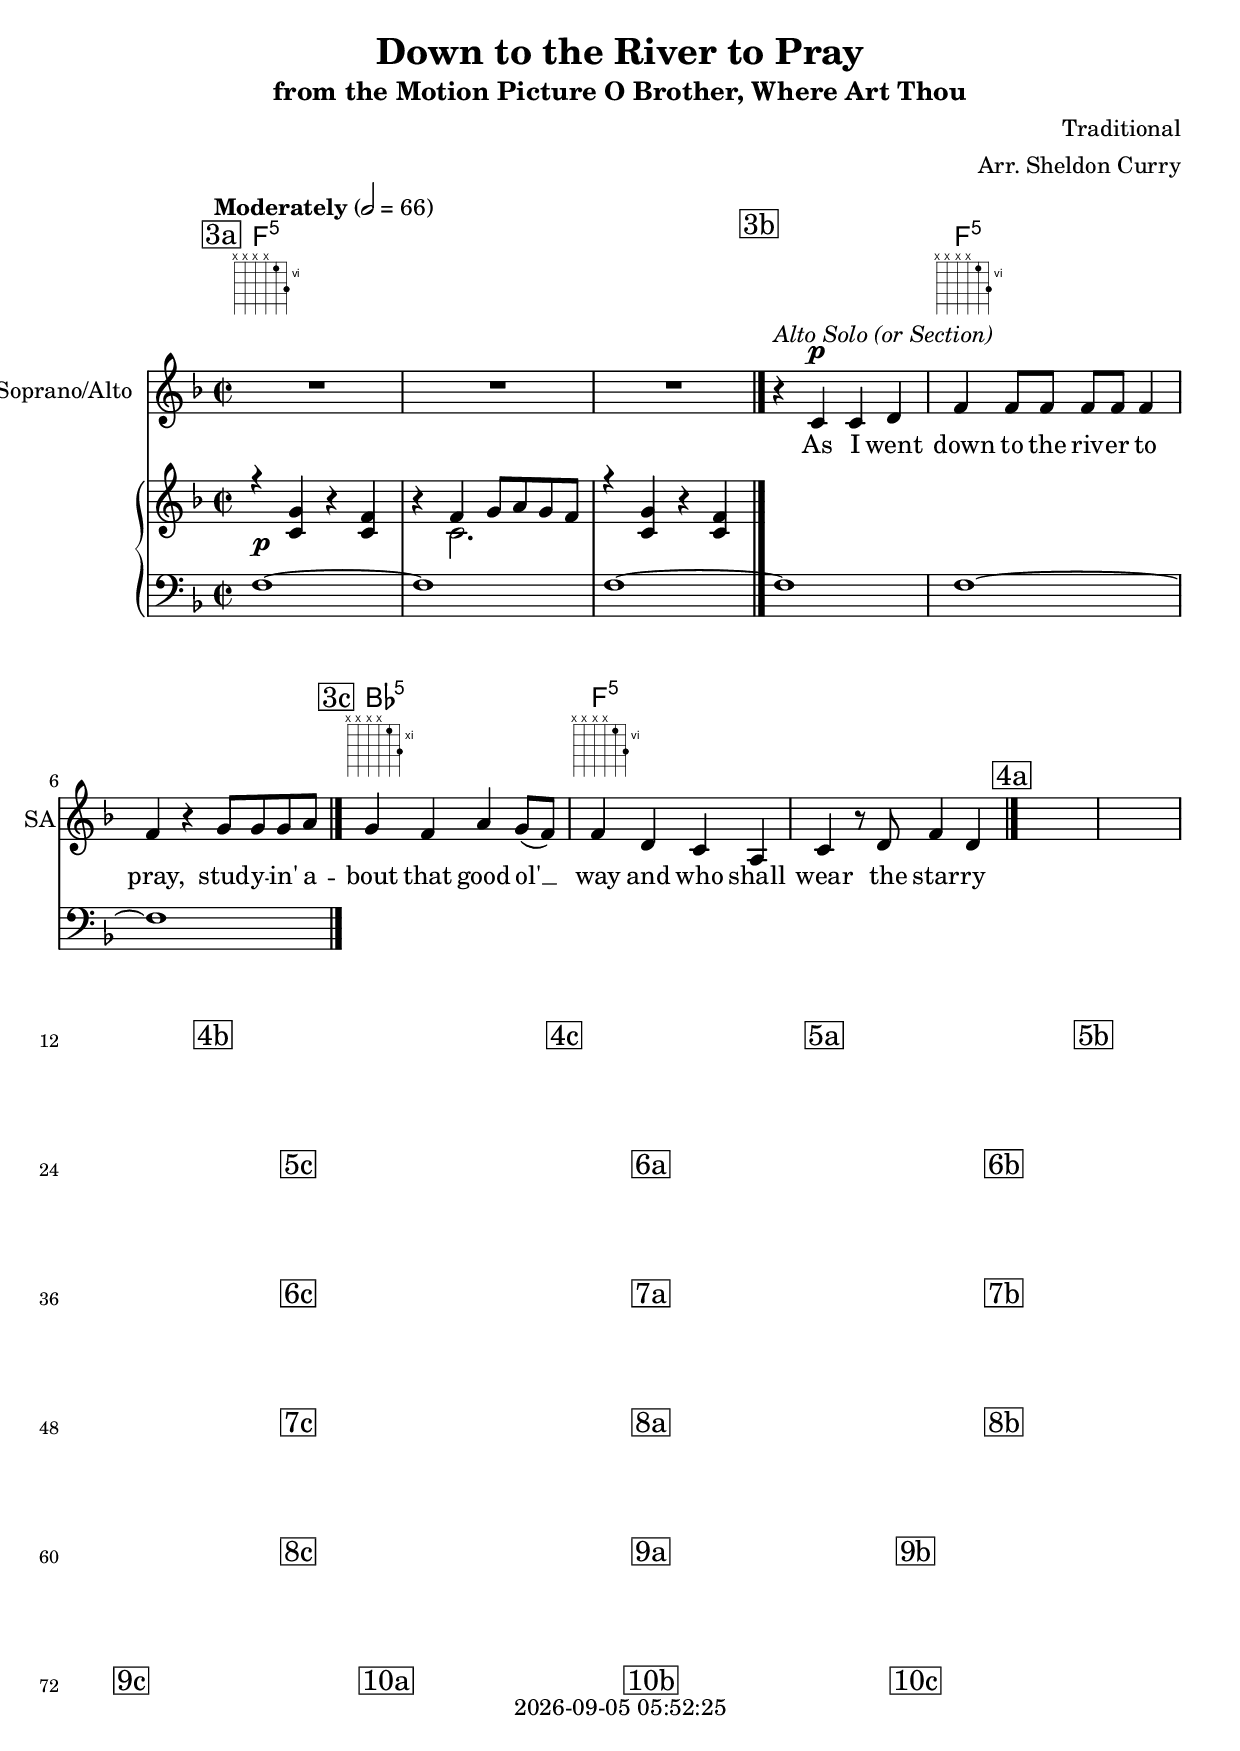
\version "2.22.0"

\include "predefined-guitar-fretboards.ly"
\include "articulate.ly"

today = #(strftime "%Y-%m-%d %H:%M:%S" (localtime (current-time)))

\header {
% centered at top
%  dedication  = "dedication"
  title       = "Down to the River to Pray"
  subtitle    = "from the Motion Picture O Brother, Where Art Thou"
%  subsubtitle = "subsubtitle"
%  instrument  = "instrument"
  
% arrangement of following lines:
%
%  poet    composer
%  meter   arranger
%  piece       opus

  composer    = "Traditional"
  arranger    = "Arr. Sheldon Curry"
%  opus        = "opus"

%  poet        = "poet"
%  meter       = "meter"
%  piece       = "piece"

% centered at bottom
% tagline     = "tagline" % default lilypond version
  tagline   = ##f
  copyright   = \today
}

% #(set-global-staff-size 16)

global = {
  \key f \major
  \time 2/2
}

TempoTrack = {
  \tempo Moderately 2=66
  s1
  \set Score.tempoHideNote = ##t
}

RehearsalTrack = {
%  \set Score.currentBarNumber = #5
  \mark \markup { \box "3a" } s1*3
  \mark \markup { \box "3b" } s1*3
  \mark \markup { \box "3c" } s1*3
  \mark \markup { \box "4a" } s1*3
  \mark \markup { \box "4b" } s1*4
  \mark \markup { \box "4c" } s1*3
  \mark \markup { \box "5a" } s1*3
  \mark \markup { \box "5b" } s1*3
  \mark \markup { \box "5c" } s1*4
  \mark \markup { \box "6a" } s1*4
  \mark \markup { \box "6b" } s1*4
  \mark \markup { \box "6c" } s1*4
  \mark \markup { \box "7a" } s1*4
  \mark \markup { \box "7b" } s1*4
  \mark \markup { \box "7c" } s1*4
  \mark \markup { \box "8a" } s1*4
  \mark \markup { \box "8b" } s1*4
  \mark \markup { \box "8c" } s1*4
  \mark \markup { \box "9a" } s1*3
  \mark \markup { \box "9b" } s1*3
  \mark \markup { \box "9c" } s1*3
  \mark \markup { \box "10a" } s1*3
  \mark \markup { \box "10b" } s1*3
  \mark \markup { \box "10c" } s1*3
  \mark \markup { \box "11a" } s1*4
  \mark \markup { \box "11b" } s1*4
  \mark \markup { \box "11c" } s1*3
}

ChordTrack = \chordmode {
  f1:5   | s   | s % 3a
  s1     | f:5 | s % 3b
  bes1:5 | f:5 | s % 3c
}

soprano = \relative {
  \global
  s1*12
  \bar "|."
}

words = \lyricmode {
  As I went down to the riv -- er to pray,
  stud -- y -- in' a -- bout that good ol' __ way
  and who shall wear the star -- ry
}

wordsSopAbove = \lyricmode {
}

alto = \relative {
  \global \oneVoice
  R1*3
  r4^\markup\italic "Alto Solo (or Section)" c'^\p c d % 3b
  f4 8 8 8 8 4
  f4 r g8 8 8 a
  g4 f a g8(f) % 3c
  f4 d c a
  c4 r8 d f4 d
  \bar "|."
}

wordsAlto = \lyricmode {
  words
}

tenor = \relative {
  \global
  R1*20
  \bar "|."
}

wordsTenor = \lyricmode {
  words
}

bass = \relative {
  \global
  R1*20
  \bar "|."
}

wordsBass = \lyricmode {
  words
}

pianoRHone = \relative {
  \global
  r4 <c' g'> r <c f>
  r4 f g8 a g f
  r4 <c g'> r <c f>
  \bar "|."
}

pianoRHtwo = \relative {
  \global
  s1
  r4 c'2.
  s1
  \bar "|."
}

dynamicsPiano = {
  \override DynamicTextSpanner.style = #'none
  s1\p
  s1
  s1
}

pianoLH = \relative {
  \global
  f1~
  f1
  f1~
  f1 % 3b
  f1~
  f1
  \bar "|."
}

\book {
  \bookOutputSuffix "repeat"
%  \paper {
%    top-margin = 0
%    left-margin = 7
%    right-margin = 1
%    paper-width = 190\mm
%    page-breaking = #ly:one-page-breaking
%    system-system-spacing.basic-distance = #22
%    system-separator-markup = \slashSeparator
%  }
  \score {
%   \unfoldRepeats
%   \articulate
    <<
      <<
        \new ChordNames { \ChordTrack }
        \new FretBoards { \ChordTrack }
      >>
      <<
        \new ChoirStaff <<
                                % Joint soprano/alto staff
          \new Staff = women \with {
            instrumentName = #"Soprano/Alto"
            shortInstrumentName = #"SA"
            midiInstrument = "choir aahs"
            printPartCombineTexts = ##f
          }
          <<
            \new Voice \RehearsalTrack
            \new Voice \TempoTrack
            \new Voice \partCombine \soprano \alto
            \new NullVoice \alto
            \addlyrics \words
          >>
                                % Joint tenor/bass staff
          \new Staff = men \with {
            instrumentName = #"Tenor/Bass"
            shortInstrumentName = #"TB"
            midiInstrument = "choir aahs"
          }
          <<
            \clef "bass"
            \new Voice \partCombine \tenor \bass
          >>
        >>
        \new PianoStaff = piano <<
          \new Staff = pianorh \with {
            printPartCombineTexts = ##f
            midiInstrument = "acoustic grand piano"
          }
          <<
            \new Voice \partCombine \pianoRHone \pianoRHtwo
          >>
          \new Dynamics \dynamicsPiano
          \new Staff = pianolh \with {
            midiInstrument = "acoustic grand piano"
          }
          <<
            \clef "bass"
            \new Voice \pianoLH
          >>
        >>
      >>
    >>
    \layout {
      indent = 1.5\cm
      \pointAndClickOff
      \context {
        \Staff \RemoveAllEmptyStaves
        barNumberVisibility = #first-bar-number-invisible-save-broken-bars
        \override BarNumber.break-visibility = ##(#f #t #t)
      }
    }
    \midi {}
  }
}
